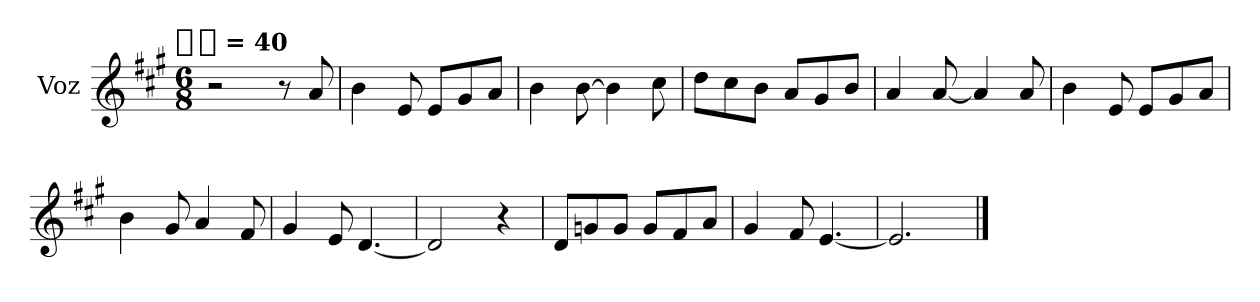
**kern
*part1
*staff1
*I"Voz
*I'V
*clefG2
*k[f#c#g#]
!!LO:TX:omd:t=[quarter-dot] = 40
*M6/8
*MM60
=1
2r
8r
8a
=
4b
8e
8eL
8g#
8aJ
=
4b
[8b
4b]
8cc#
=
8ddL
8cc#
8bJ
8aL
8g#
8bJ
=
4a
[8a
4a]
8a
=
4b
8e
8eL
8g#
8aJ
=
4b
8g#
4a
8f#
=
4g#
8e
[4.d
=
2d]
4r
=
8dL
8gn
8gJ
8gL
8f#
8aJ
=
4g#
8f#
[4.e
=
2.e]
==
*-
